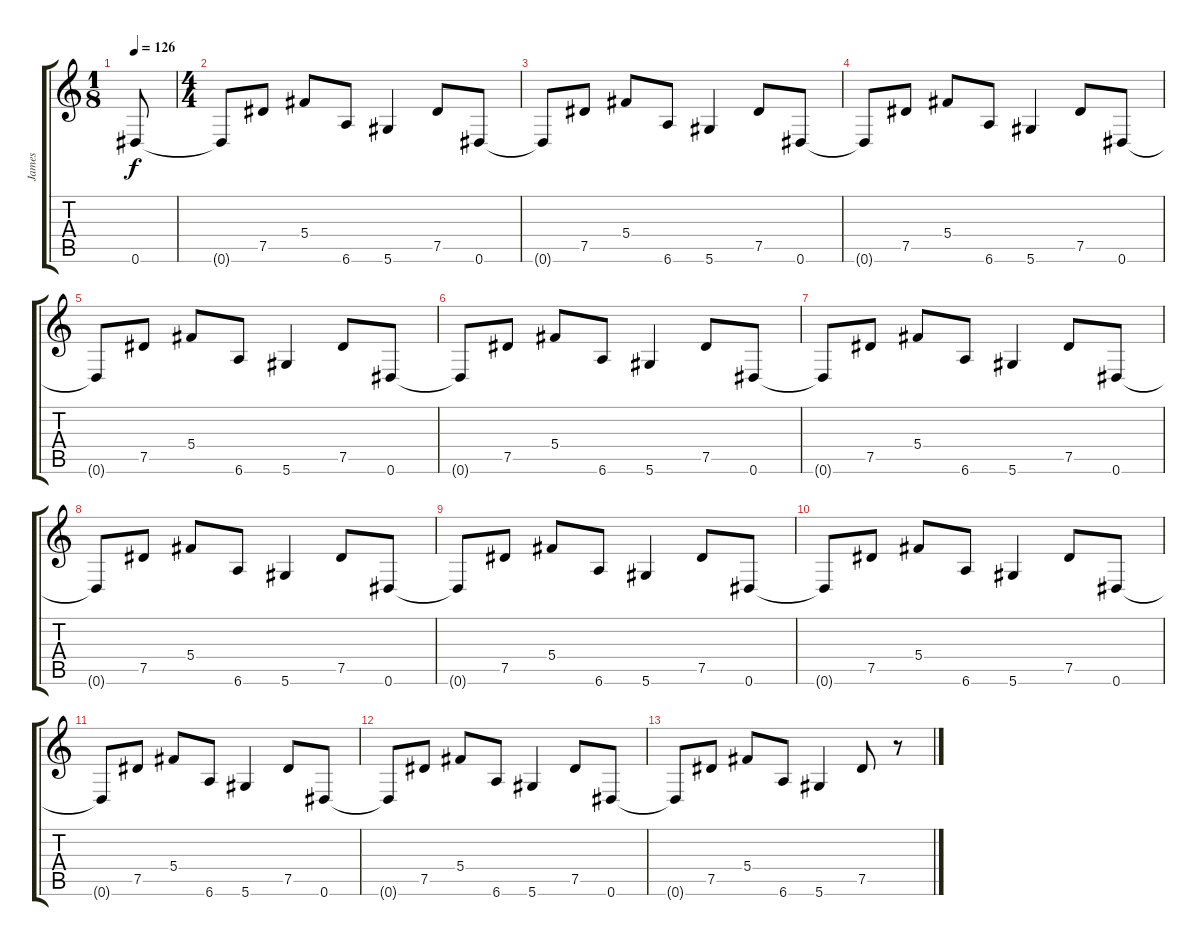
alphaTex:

\track ("James" "James") {instrument electricguitarclean}
\staff {score tabs}
\tuning (Eb4 Bb3 Gb3 Db3 Ab2 Eb2) {hide}
\ts (1 8)
\tempo 126
\clef g2
\ks c
0.6.8{dy f instrument electricguitarclean} |
\ts (4 4)
0.6{t}.8 7.5.8 5.4.8 6.6.8 5.6.4 7.5.8 0.6.8 |
0.6{t}.8 7.5.8 5.4.8 6.6.8 5.6.4 7.5.8 0.6.8 |
0.6{t}.8 7.5.8 5.4.8 6.6.8 5.6.4 7.5.8 0.6.8 |
0.6{t}.8 7.5.8 5.4.8 6.6.8 5.6.4 7.5.8 0.6.8 |
0.6{t}.8 7.5.8 5.4.8 6.6.8 5.6.4 7.5.8 0.6.8 |
0.6{t}.8 7.5.8 5.4.8 6.6.8 5.6.4 7.5.8 0.6.8 |
0.6{t}.8 7.5.8 5.4.8 6.6.8 5.6.4 7.5.8 0.6.8 |
0.6{t}.8 7.5.8 5.4.8 6.6.8 5.6.4 7.5.8 0.6.8 |
0.6{t}.8 7.5.8 5.4.8 6.6.8 5.6.4 7.5.8 0.6.8 |
0.6{t}.8 7.5.8 5.4.8 6.6.8 5.6.4 7.5.8 0.6.8 |
0.6{t}.8 7.5.8 5.4.8 6.6.8 5.6.4 7.5.8 0.6.8 |
0.6{t}.8 7.5.8 5.4.8 6.6.8 5.6.4 7.5.8 r.8
